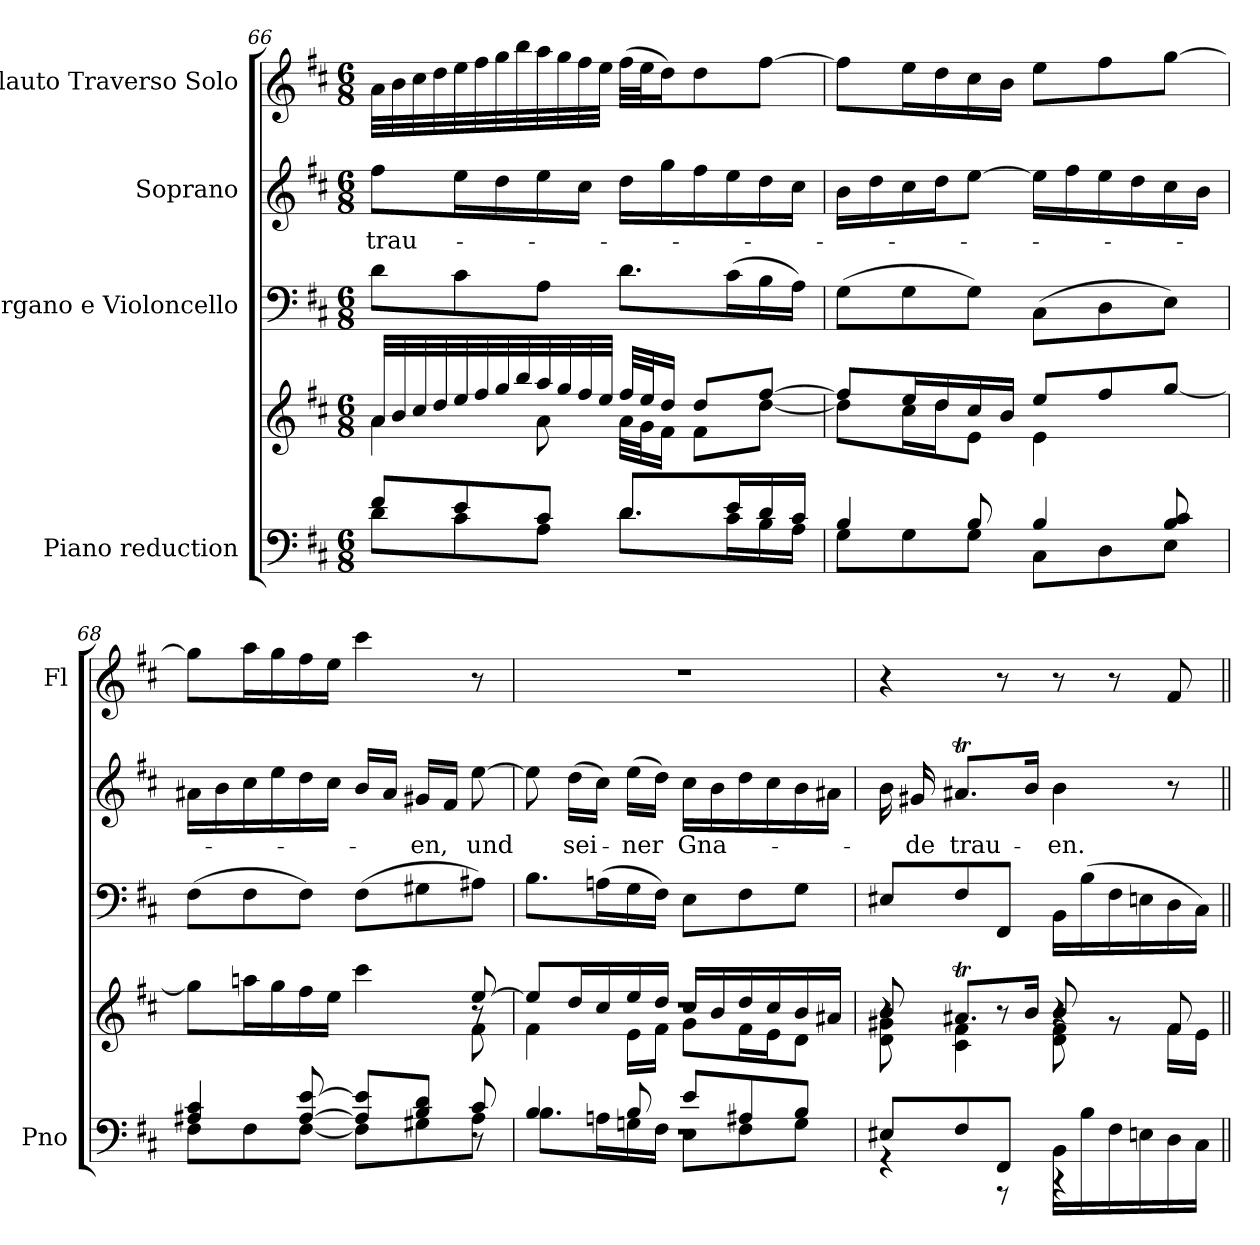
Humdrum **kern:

**kern	**kern	**kern	**kern	**text	**kern
*part4	*part4	*part3	*part2	*part2	*part1
*staff5	*staff4	*staff3	*staff2	*staff2	*staff1
*I"Piano reduction	*	*I"Organo e Violoncello	*I"Soprano	*	*I"Flauto Traverso Solo
*I'Pno	*	*	*	*	*I'Fl
*clefF4	*clefG2	*clefF4	*clefG2	*	*clefG2
*k[f#c#]	*k[f#c#]	*k[f#c#]	*k[f#c#]	*	*k[f#c#]
*M6/8	*M6/8	*M6/8	*M6/8	*	*M6/8
=66	=66	=66	=66	=66	=66
*^	*^	*	*	*	*
!	!	!	!	!	!	!LO:LY:b	!
8f#/L	8d\L	32a/LLL	4a\	8d\L	8ff#\L	trau-	32a\LLL
.	.	32b/	.	.	.	.	32b\
.	.	32cc#/	.	.	.	.	32cc#\
.	.	32dd/	.	.	.	.	32dd\
8e/	8c#\	32ee/	.	8c#\	16ee\L	.	32ee\
.	.	32ff#/	.	.	.	.	32ff#\
.	.	32gg/	.	.	16dd\	.	32gg\
.	.	32bb/	.	.	.	.	32bb\
8c#/J	8A\J	32aa/	8a\	8A\J	16ee\	.	32aa\
.	.	32gg/	.	.	.	.	32gg\
.	.	32ff#/	.	.	16cc#\JJ	.	32ff#\
.	.	32ee/JJJ	.	.	.	.	32ee\JJJ
8.d/L	8.d\L	32ff#/LLL	32a\LLL	8.d\L	16dd\LL	.	(32ff#\LLL
.	.	32ee/J	32g\J	.	.	.	32ee\J
.	.	16dd/JJ	16f#\JJ	.	16gg\	.	16dd\J)
.	.	8dd/L	8f#\L	.	16ff#\	.	8dd\
16e/L	16c#\L	.	.	(16c#\L	16ee\	.	.
16d/	16B\	[8ff#/J	[8dd\J	16B\	16dd\	.	[8ff#\J
16c#/JJ	16A\JJ	.	.	16A\JJ)	16cc#\JJ	.	.
=67	=67	=67	=67	=67	=67	=67	=67
4B/	8G\L	8ff#/L]	8dd\L]	(8G\L	16b\LL	.	8ff#\L]
.	.	.	.	.	16dd\	.	.
.	8G\	16ee/L	16cc#\L	8G\	16cc#\	.	16ee\L
.	.	16dd/	16dd\J	.	16dd\J	.	16dd\
8B/	8G\J	16cc#/	8e\J	8G\J)	[8ee\J	.	16cc#\
.	.	16b/JJ	.	.	.	.	16b\JJ
4B/	8C#\L	8ee/L	4e\	(8C#\L	16ee\LL]	.	8ee\L
.	.	.	.	.	16ff#\	.	.
.	8D\	8ff#/	.	8D\	16ee\	.	8ff#\
.	.	.	.	.	16dd\	.	.
8B/ 8c#/	8E\J	[8gg/J	8ryy	8E\J)	16cc#\	.	[8gg\J
.	.	.	.	.	16b\JJ	.	.
!!LO:LB:g=z
=68	=68	=68	=68	=68	=68	=68	=68
*	*^	*	*^	*	*	*	*
4A#X/ 4c#/	8F#\L	4.ryy	8gg\L]	4.ryy	4.ryy	(8F#\L	16a#X\LL	.	8gg\L]
.	.	.	.	.	.	.	16b\	.	.
.	8F#\	.	16aan\L	.	.	8F#\	16cc#\	.	16aa\L
.	.	.	16gg\	.	.	.	16ee\	.	16gg\
[8A#/ [8e/	[8F#\J	.	16ff#\	.	.	8F#\J)	16dd\	.	16ff#\
.	.	.	16ee\JJ	.	.	.	16cc#\JJ	.	16ee\JJ
8A#/] 8e/]L	8F#\L]	4ryy	4ccc#\	4ryy	4ryy	(8F#\L	16b/LL	.	4ccc#\
.	.	.	.	.	.	.	16a#/JJ	.	.
!	!	!	!	!	!	!	!	!LO:LY:b	!
8B/ 8d/J	8G#X\	.	.	.	.	8G#X\	16g#X/LL	-en,	.
.	.	.	.	.	.	.	16f#/JJ	.	.
!	!	!	!	!	!	!	!	!LO:LY:b	!
8c#/	8A#\J	8r	8r	8f#\	[8ee/	8A#X\J)	[8ee\	und	8r
=69	=69	=69	=69	=69	=69	=69	=69	=69	=69
4B/	8.B\L	2.r	2.r	4f#\	8ee/L]	8.B\L	8ee\]	.	2.r
!	!	!	!	!	!	!	!	!LO:LY:b	!
.	.	.	.	.	16dd/L	.	(16dd\LL	sei-	.
.	16An\L	.	.	.	16cc#/	(16An\L	16cc#\JJ)	.	.
!	!	!	!	!	!	!	!	!LO:LY:b	!
8B/	16Gn\	.	.	16e\LL	16ee/	16G\	(16ee\LL	-ner	.
.	16F#\JJ	.	.	16f#\JJ	16dd/JJ	16F#\JJ)	16dd\JJ)	.	.
!	!	!	!	!	!	!	!	!LO:LY:b	!
8e/L	8E\L	.	.	8g\L	16cc#/LL	8E\L	16cc#\LL	Gna-	.
.	.	.	.	.	16b/	.	16b\	.	.
8A#X/	8F#\	.	.	16f#\L	16dd/	8F#\	16dd\	.	.
.	.	.	.	16e\J	16cc#/	.	16cc#\	.	.
8B/J	8G\J	.	.	8d\J	16b/	8G\J	16b\	.	.
.	.	.	.	.	16a#X/JJ	.	16a#X\JJ	.	.
*	*v	*v	*	*	*	*	*	*	*
=70	=70	=70	=70	=70	=70	=70	=70	=70
8E#X/L	4r	4r	8d\ 8g#X\	8b/	8E#X/L	16b\	.	4r
!	!	!	!	!	!	!	!LO:LY:b	!
.	.	.	.	.	.	16g#X/	-de	.
!	!	!	!	!	!	!	!LO:LY:b	!
8F#/	.	.	4c#\ 4f#\	8.a#Xt/L	8F#/	8.a#Xt/L	trau-	.
8FF#/J	8r	8r	.	.	8FF#/J	.	.	8r
.	.	.	.	16b/Jk	.	16b/Jk	.	.
!	!	!	!	!	!	!	!LO:LY:b	!
16BB\LL	4r	4r	8d\ 8f#\	8b/	16BB\LL	4b\	-en.	8r
16B\	.	.	.	.	(16B\	.	.	.
16F#\	.	.	8ryy	8r	16F#\	.	.	8r
16En\	.	.	.	.	16En\	.	.	.
16D\	8ryy	8f#/	16f#\LL	8ryy	16D\	8r	.	8f#/
16C#\JJ	.	.	16e\JJ	.	16C#\JJ)	.	.	.
*v	*v	*	*	*	*	*	*	*
*	*v	*v	*v	*	*	*	*
=||	=||	=||	=||	=||	=||
*-	*-	*-	*-	*-	*-
